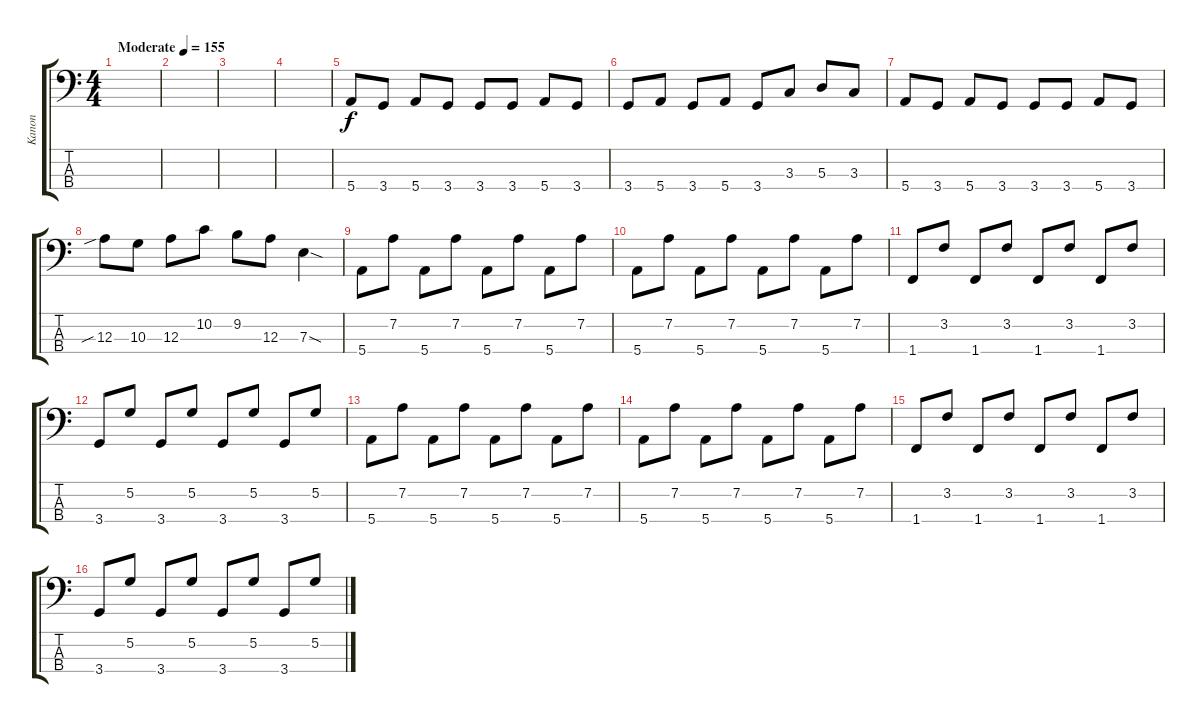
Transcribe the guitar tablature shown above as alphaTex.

\track ("Kanon" "Kanon") {instrument electricbassfinger}
\staff {score tabs}
\tuning (G2 D2 A1 E1) {hide}
\ts (4 4)
\tempo (155 "Moderate")
\clef f4
\ks c
|
|
|
|
5.4.8 3.4.8 5.4.8 3.4.8 3.4.8 3.4.8 5.4.8 3.4.8 |
3.4.8 5.4.8 3.4.8 5.4.8 3.4.8 3.3.8 5.3.8 3.3.8 |
5.4.8 3.4.8 5.4.8 3.4.8 3.4.8 3.4.8 5.4.8 3.4.8 |
12.3{sib}.8 10.3.8 12.3.8 10.2.8 9.2.8 12.3.8 7.3{sod}.4 |
5.4.8 7.2.8 5.4.8 7.2.8 5.4.8 7.2.8 5.4.8 7.2.8 |
5.4.8 7.2.8 5.4.8 7.2.8 5.4.8 7.2.8 5.4.8 7.2.8 |
1.4.8 3.2.8 1.4.8 3.2.8 1.4.8 3.2.8 1.4.8 3.2.8 |
3.4.8 5.2.8 3.4.8 5.2.8 3.4.8 5.2.8 3.4.8 5.2.8 |
5.4.8 7.2.8 5.4.8 7.2.8 5.4.8 7.2.8 5.4.8 7.2.8 |
5.4.8 7.2.8 5.4.8 7.2.8 5.4.8 7.2.8 5.4.8 7.2.8 |
1.4.8 3.2.8 1.4.8 3.2.8 1.4.8 3.2.8 1.4.8 3.2.8 |
3.4.8 5.2.8 3.4.8 5.2.8 3.4.8 5.2.8 3.4.8 5.2.8
